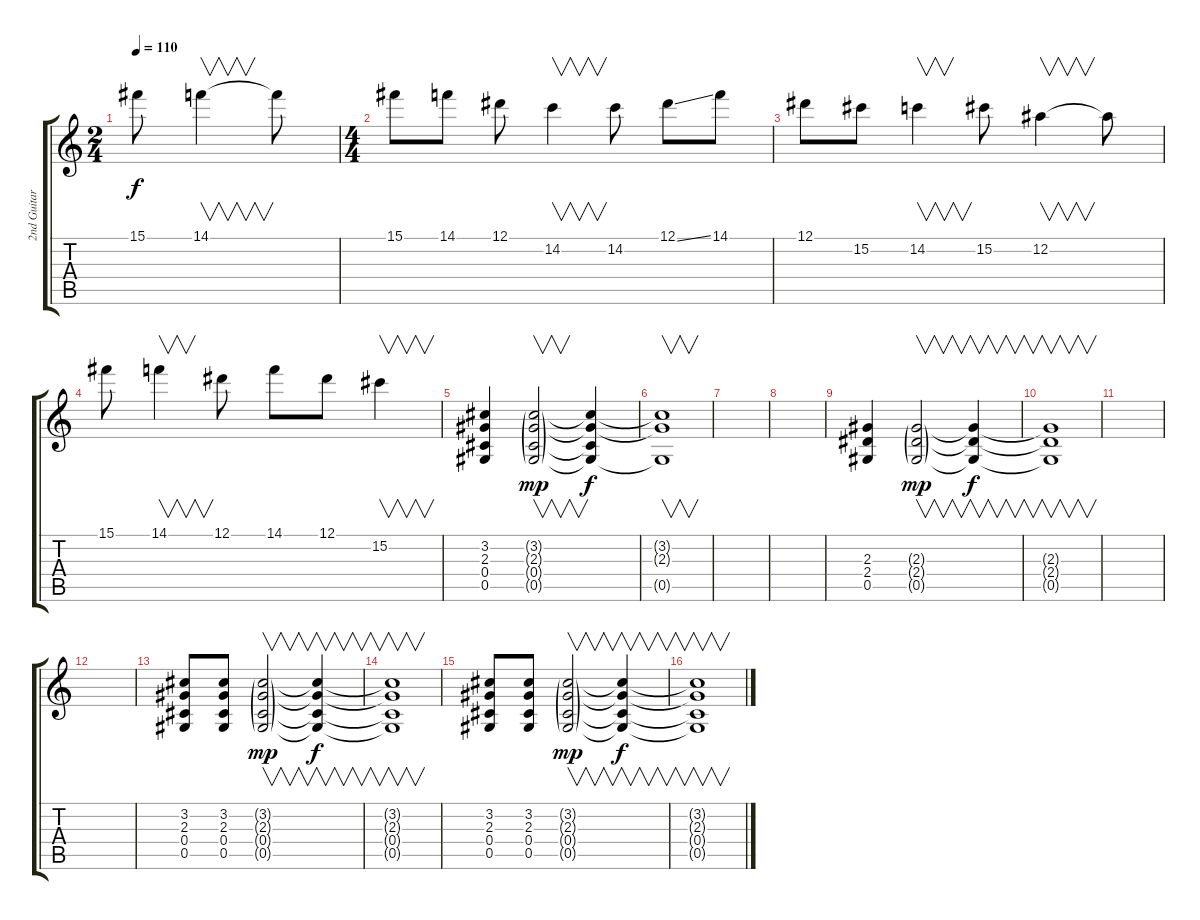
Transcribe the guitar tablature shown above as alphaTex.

\track ("2nd Guitar" "2nd Guitar") {instrument overdrivenguitar}
\staff {score tabs}
\tuning (Eb4 Bb3 Gb3 Db3 Ab2 Eb2) {hide}
\ts (2 4)
\tempo 110
\clef g2
\ks c
15.1.8{dy f} 14.1.4{v} 14.1{t}.8 |
\ts (4 4)
15.1.8 14.1.8 12.1.8 14.2.4{v} 14.2.8 12.1{ss}.8 14.1.8 |
12.1.8 15.2.8 14.2.4{v} 15.2.8 12.2.4{v} 12.2{t}.8 |
15.1.8 14.1.4{v} 12.1.8 14.1.8 12.1.8 15.2.4{v} |
(3.2 2.3 0.4 0.5).4 (3.2{g} 2.3{g} 0.4{g} 0.5{g}).2{v dy mp} (3.2{t} 2.3{t} 0.4{t} 0.5{t}).4{dy f} |
(3.2{t} 2.3{t} 0.5{t}).1{v} |
|
|
(2.3 2.4 0.5).4 (2.3{g} 2.4{g} 0.5{g}).2{v dy mp} (2.3{t} 2.4{t} 0.5{t}).4{v dy f} |
(2.3{t} 2.4{t} 0.5{t}).1{v} |
|
|
(3.2 2.3 0.4 0.5).8 (3.2 2.3 0.4 0.5).8 (3.2{g} 2.3{g} 0.4{g} 0.5{g}).2{v dy mp} (3.2{t} 2.3{t} 0.4{t} 0.5{t}).4{v dy f} |
(3.2{t} 2.3{t} 0.4{t} 0.5{t}).1{v} |
(3.2 2.3 0.4 0.5).8 (3.2 2.3 0.4 0.5).8 (3.2{g} 2.3{g} 0.4{g} 0.5{g}).2{v dy mp} (3.2{t} 2.3{t} 0.4{t} 0.5{t}).4{v dy f} |
(3.2{t} 2.3{t} 0.4{t} 0.5{t}).1{v}
